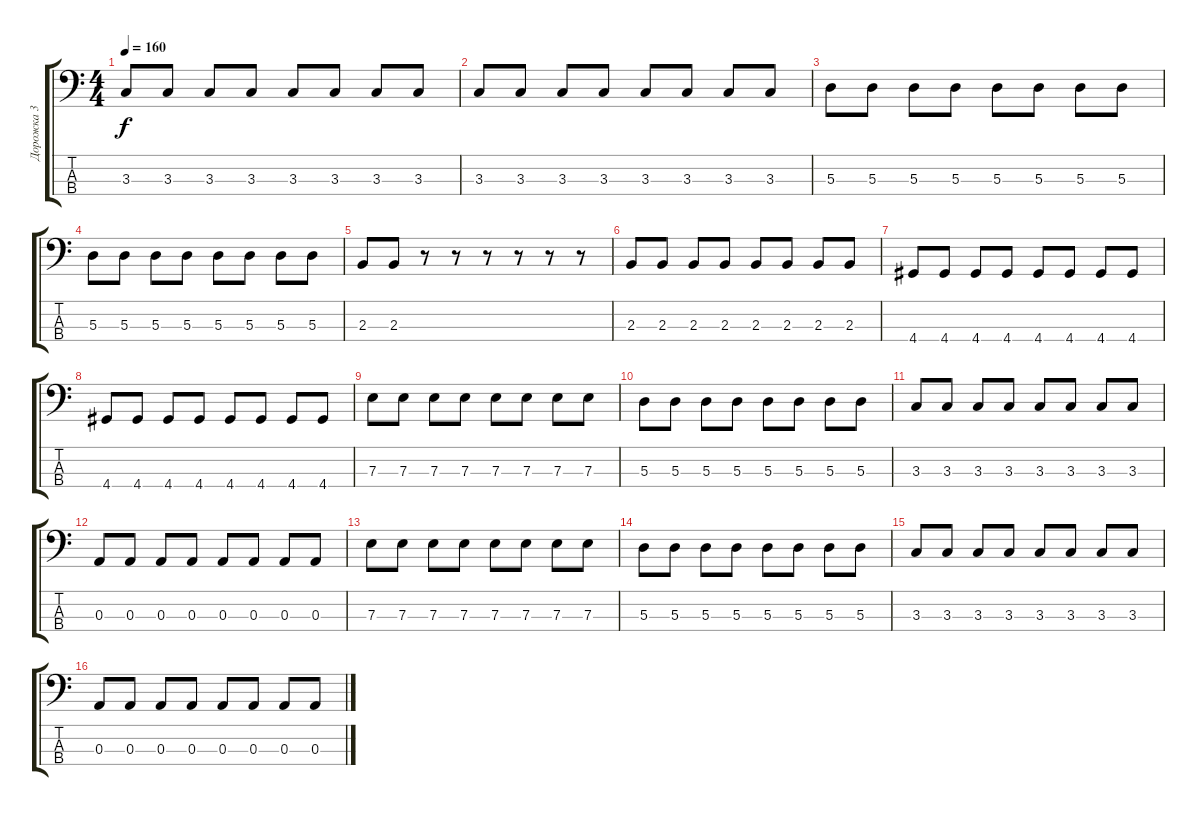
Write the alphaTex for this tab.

\track ("Дорожка 3" "Дорожка 3") {instrument electricbassfinger}
\staff {score tabs}
\tuning (G2 D2 A1 E1) {hide}
\ts (4 4)
\tempo 160
\clef f4
\ks c
3.3.8{dy f} 3.3.8 3.3.8 3.3.8 3.3.8 3.3.8 3.3.8 3.3.8 |
3.3.8 3.3.8 3.3.8 3.3.8 3.3.8 3.3.8 3.3.8 3.3.8 |
5.3.8 5.3.8 5.3.8 5.3.8 5.3.8 5.3.8 5.3.8 5.3.8 |
5.3.8 5.3.8 5.3.8 5.3.8 5.3.8 5.3.8 5.3.8 5.3.8 |
2.3.8 2.3.8 r.8 r.8 r.8 r.8 r.8 r.8 |
2.3.8 2.3.8 2.3.8 2.3.8 2.3.8 2.3.8 2.3.8 2.3.8 |
4.4.8 4.4.8 4.4.8 4.4.8 4.4.8 4.4.8 4.4.8 4.4.8 |
4.4.8 4.4.8 4.4.8 4.4.8 4.4.8 4.4.8 4.4.8 4.4.8 |
7.3.8 7.3.8 7.3.8 7.3.8 7.3.8 7.3.8 7.3.8 7.3.8 |
5.3.8 5.3.8 5.3.8 5.3.8 5.3.8 5.3.8 5.3.8 5.3.8 |
3.3.8 3.3.8 3.3.8 3.3.8 3.3.8 3.3.8 3.3.8 3.3.8 |
0.3.8 0.3.8 0.3.8 0.3.8 0.3.8 0.3.8 0.3.8 0.3.8 |
7.3.8 7.3.8 7.3.8 7.3.8 7.3.8 7.3.8 7.3.8 7.3.8 |
5.3.8 5.3.8 5.3.8 5.3.8 5.3.8 5.3.8 5.3.8 5.3.8 |
3.3.8 3.3.8 3.3.8 3.3.8 3.3.8 3.3.8 3.3.8 3.3.8 |
0.3.8 0.3.8 0.3.8 0.3.8 0.3.8 0.3.8 0.3.8 0.3.8
